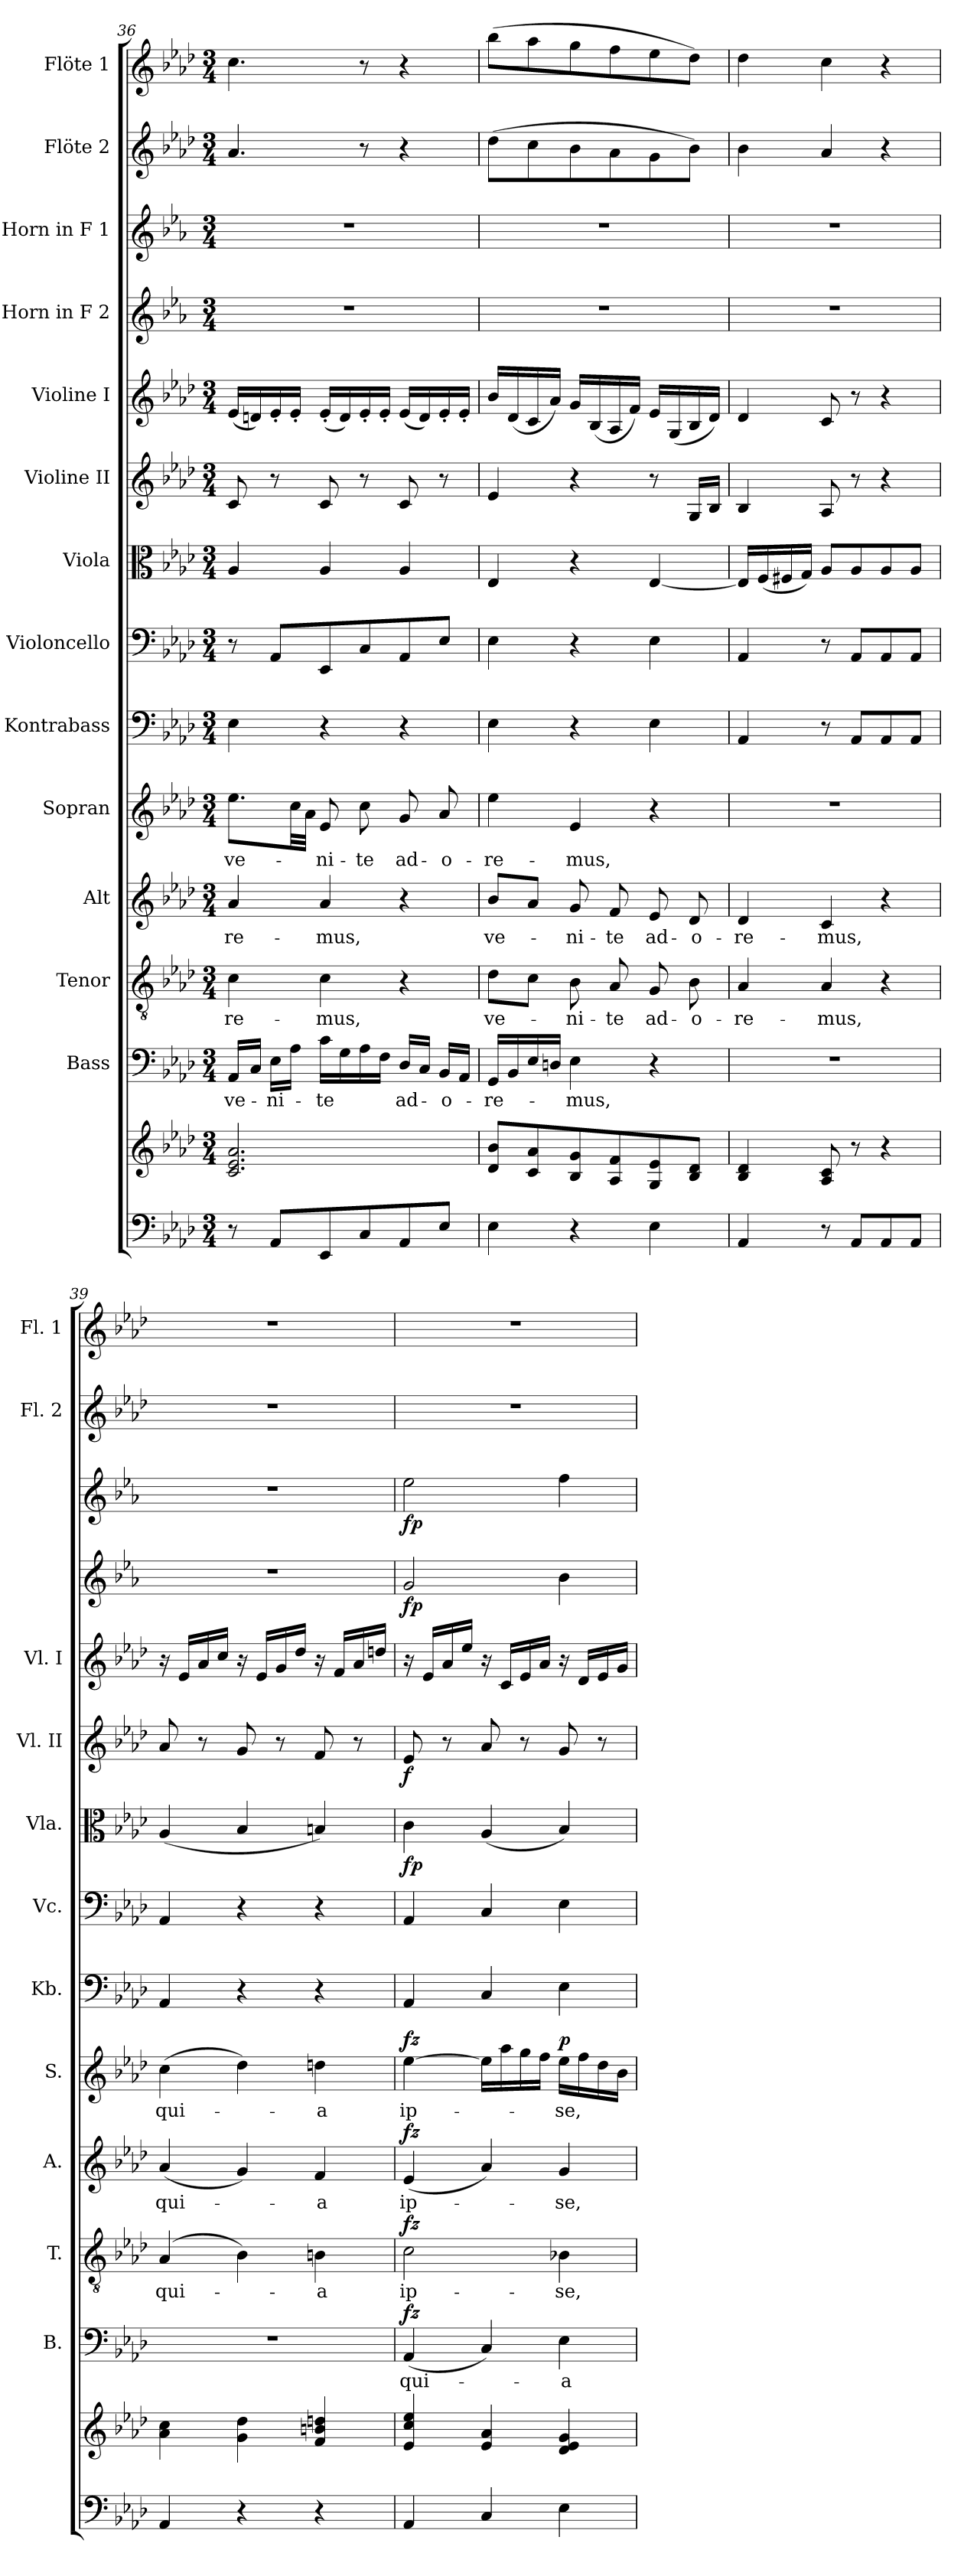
**kern	**kern	**kern	**text	**dynam	**kern	**text	**dynam	**kern	**text	**dynam	**kern	**text	**dynam	**kern	**kern	**kern	**dynam	**kern	**dynam	**kern	**kern	**dynam	**kern	**dynam	**kern	**kern
*part14	*part14	*part13	*part13	*part13	*part12	*part12	*part12	*part11	*part11	*part11	*part10	*part10	*part10	*part9	*part8	*part7	*part7	*part6	*part6	*part5	*part4	*part4	*part3	*part3	*part2	*part1
*staff15	*staff14	*staff13	*staff13	*staff13	*staff12	*staff12	*staff12	*staff11	*staff11	*staff11	*staff10	*staff10	*staff10	*staff9	*staff8	*staff7	*staff7	*staff6	*staff6	*staff5	*staff4	*staff4	*staff3	*staff3	*staff2	*staff1
*	*	*I"Bass	*	*	*I"Tenor	*	*	*I"Alt	*	*	*I"Sopran	*	*	*I"Kontrabass	*I"Violoncello	*I"Viola	*	*I"Violine II	*	*I"Violine I	*I"Horn in F 2	*	*I"Horn in F 1	*	*I"Flöte 2	*I"Flöte 1
*	*	*I'B.	*	*	*I'T.	*	*	*I'A.	*	*	*I'S.	*	*	*I'Kb.	*I'Vc.	*I'Vla.	*	*I'Vl. II	*	*I'Vl. I	*	*	*	*	*I'Fl. 2	*I'Fl. 1
*clefF4	*clefG2	*clefF4	*	*	*clefGv2	*	*	*clefG2	*	*	*clefG2	*	*	*clefF4	*clefF4	*clefC3	*	*clefG2	*	*clefG2	*clefG2	*	*clefG2	*	*clefG2	*clefG2
*	*	*	*	*	*	*	*	*	*	*	*	*	*	*ITrd7c12	*	*	*	*	*	*	*ITrd4c7	*	*ITrd4c7	*	*	*
*k[b-e-a-d-]	*k[b-e-a-d-]	*k[b-e-a-d-]	*	*	*k[b-e-a-d-]	*	*	*k[b-e-a-d-]	*	*	*k[b-e-a-d-]	*	*	*k[b-e-a-d-]	*k[b-e-a-d-]	*k[b-e-a-d-]	*	*k[b-e-a-d-]	*	*k[b-e-a-d-]	*k[b-e-a-d-]	*	*k[b-e-a-d-]	*	*k[b-e-a-d-]	*k[b-e-a-d-]
*A-:	*A-:	*A-:	*	*	*A-:	*	*	*A-:	*	*	*A-:	*	*	*A-:	*A-:	*A-:	*	*A-:	*	*A-:	*A-:	*	*A-:	*	*A-:	*A-:
*M3/4	*M3/4	*M3/4	*	*	*M3/4	*	*	*M3/4	*	*	*M3/4	*	*	*M3/4	*M3/4	*M3/4	*	*M3/4	*	*M3/4	*M3/4	*	*M3/4	*	*M3/4	*M3/4
=36	=36	=36	=36	=36	=36	=36	=36	=36	=36	=36	=36	=36	=36	=36	=36	=36	=36	=36	=36	=36	=36	=36	=36	=36	=36	=36
!	!	!	!LO:LY:b	!	!	!LO:LY:b	!	!	!LO:LY:b	!	!	!LO:LY:b	!	!	!	!	!	!	!	!	!	!	!	!	!	!
8r	2.c/ 2.e-/ 2.a-/	16AA-/LL	ve-	.	4c\	-re-	.	4a-/	-re-	.	8.ee-\L	ve-	.	4EE-\	8r	4A-/	.	8c/	.	(<16e-/LL	2.r	.	2.r	.	4.a-/	4.cc\
.	.	16C/JJ	.	.	.	.	.	.	.	.	.	.	.	.	.	.	.	.	.	16dn/)	.	.	.	.	.	.
!	!	!	!LO:LY:b	!	!	!	!	!	!	!	!	!	!	!	!	!	!	!	!	!	!	!	!	!	!	!
8AA-/L	.	16E-\LL	-ni-	.	.	.	.	.	.	.	.	.	.	.	8AA-/L	.	.	8r	.	16e-'</	.	.	.	.	.	.
.	.	16A-\JJ	.	.	.	.	.	.	.	.	32cc\LL	.	.	.	.	.	.	.	.	16e-'</JJ	.	.	.	.	.	.
.	.	.	.	.	.	.	.	.	.	.	32a-\JJJ	.	.	.	.	.	.	.	.	.	.	.	.	.	.	.
!	!	!	!LO:LY:b	!	!	!LO:LY:b	!	!	!LO:LY:b	!	!	!LO:LY:b	!	!	!	!	!	!	!	!	!	!	!	!	!	!
8EE-/	.	16c\LL	-te	.	4c\	-mus,	.	4a-/	-mus,	.	8e-/	-ni-	.	4r	8EE-/	4A-/	.	8c/	.	(<16e-'</LL	.	.	.	.	.	.
.	.	16G\	.	.	.	.	.	.	.	.	.	.	.	.	.	.	.	.	.	16d/)	.	.	.	.	.	.
!	!	!	!	!	!	!	!	!	!	!	!	!LO:LY:b	!	!	!	!	!	!	!	!	!	!	!	!	!	!
8C/	.	16A-\	.	.	.	.	.	.	.	.	8cc\	-te	.	.	8C/	.	.	8r	.	16e-'</	.	.	.	.	8r	8r
.	.	16F\JJ	.	.	.	.	.	.	.	.	.	.	.	.	.	.	.	.	.	16e-'</JJ	.	.	.	.	.	.
!	!	!	!LO:LY:b	!	!	!	!	!	!	!	!	!LO:LY:b	!	!	!	!	!	!	!	!	!	!	!	!	!	!
8AA-/	.	16D-/LL	ad-	.	4r	.	.	4r	.	.	8g/	ad-	.	4r	8AA-/	4A-/	.	8c/	.	(<16e-/LL	.	.	.	.	4r	4r
.	.	16C/JJ	.	.	.	.	.	.	.	.	.	.	.	.	.	.	.	.	.	16d/)	.	.	.	.	.	.
!	!	!	!LO:LY:b	!	!	!	!	!	!	!	!	!LO:LY:b	!	!	!	!	!	!	!	!	!	!	!	!	!	!
8E-/J	.	16BB-/LL	-o-	.	.	.	.	.	.	.	8a-/	-o-	.	.	8E-/J	.	.	8r	.	16e-'</	.	.	.	.	.	.
.	.	16AA-/JJ	.	.	.	.	.	.	.	.	.	.	.	.	.	.	.	.	.	16e-'</JJ	.	.	.	.	.	.
=37	=37	=37	=37	=37	=37	=37	=37	=37	=37	=37	=37	=37	=37	=37	=37	=37	=37	=37	=37	=37	=37	=37	=37	=37	=37	=37
!	!	!	!LO:LY:b	!	!	!LO:LY:b	!	!	!LO:LY:b	!	!	!LO:LY:b	!	!	!	!	!	!	!	!	!	!	!	!	!	!
4E-\	8d-/ 8b-/L	16GG/LL	-re-	.	8d-\L	ve-	.	8b-/L	ve-	.	4ee-\	-re-	.	4EE-\	4E-\	4E-/	.	4e-/	.	16b-/LL	2.r	.	2.r	.	(>8dd-\L	(>8bb-\L
.	.	16BB-/	.	.	.	.	.	.	.	.	.	.	.	.	.	.	.	.	.	(<16d-/	.	.	.	.	.	.
.	8c/ 8a-/	16E-/	.	.	8c\J	.	.	8a-/J	.	.	.	.	.	.	.	.	.	.	.	16c/	.	.	.	.	8cc\	8aa-\
.	.	16Dn/JJ	.	.	.	.	.	.	.	.	.	.	.	.	.	.	.	.	.	16a-/JJ)	.	.	.	.	.	.
!	!	!	!LO:LY:b	!	!	!LO:LY:b	!	!	!LO:LY:b	!	!	!LO:LY:b	!	!	!	!	!	!	!	!	!	!	!	!	!	!
4r	8B-/ 8g/	4E-\	-mus,	.	8B-\	-ni-	.	8g/	-ni-	.	4e-/	-mus,	.	4r	4r	4r	.	4r	.	16g/LL	.	.	.	.	8b-\	8gg\
.	.	.	.	.	.	.	.	.	.	.	.	.	.	.	.	.	.	.	.	(<16B-/	.	.	.	.	.	.
!	!	!	!	!	!	!LO:LY:b	!	!	!LO:LY:b	!	!	!	!	!	!	!	!	!	!	!	!	!	!	!	!	!
.	8A-/ 8f/	.	.	.	8A-/	-te	.	8f/	-te	.	.	.	.	.	.	.	.	.	.	16A-/	.	.	.	.	8a-\	8ff\
.	.	.	.	.	.	.	.	.	.	.	.	.	.	.	.	.	.	.	.	16f/JJ)	.	.	.	.	.	.
!	!	!	!	!	!	!LO:LY:b	!	!	!LO:LY:b	!	!	!	!	!	!	!	!	!	!	!	!	!	!	!	!	!
4E-\	8G/ 8e-/	4r	.	.	8G/	ad-	.	8e-/	ad-	.	4r	.	.	4EE-\	4E-\	[4E-/	.	8r	.	16e-/LL	.	.	.	.	8g\	8ee-\
.	.	.	.	.	.	.	.	.	.	.	.	.	.	.	.	.	.	.	.	(<16G/	.	.	.	.	.	.
!	!	!	!	!	!	!LO:LY:b	!	!	!LO:LY:b	!	!	!	!	!	!	!	!	!	!	!	!	!	!	!	!	!
.	8B-/ 8d-/J	.	.	.	8B-\	-o-	.	8d-/	-o-	.	.	.	.	.	.	.	.	16G/LL	.	16B-/	.	.	.	.	8b-\J)	8dd-\J)
.	.	.	.	.	.	.	.	.	.	.	.	.	.	.	.	.	.	16B-/JJ	.	16d-/JJ)	.	.	.	.	.	.
=38	=38	=38	=38	=38	=38	=38	=38	=38	=38	=38	=38	=38	=38	=38	=38	=38	=38	=38	=38	=38	=38	=38	=38	=38	=38	=38
!	!	!	!	!	!	!LO:LY:b	!	!	!LO:LY:b	!	!	!	!	!	!	!	!	!	!	!	!	!	!	!	!	!
4AA-/	4B-/ 4d-/	2.r	.	.	4A-/	-re-	.	4d-/	-re-	.	2.r	.	.	4AAA-/	4AA-/	16E-/LL]	.	4B-/	.	4d-/	2.r	.	2.r	.	4b-\	4dd-\
.	.	.	.	.	.	.	.	.	.	.	.	.	.	.	.	(<16F/	.	.	.	.	.	.	.	.	.	.
.	.	.	.	.	.	.	.	.	.	.	.	.	.	.	.	16F#X/	.	.	.	.	.	.	.	.	.	.
.	.	.	.	.	.	.	.	.	.	.	.	.	.	.	.	16G/JJ)	.	.	.	.	.	.	.	.	.	.
!	!	!	!	!	!	!LO:LY:b	!	!	!LO:LY:b	!	!	!	!	!	!	!	!	!	!	!	!	!	!	!	!	!
8r	8A-/ 8c/	.	.	.	4A-/	-mus,	.	4c/	-mus,	.	.	.	.	8r	8r	8A-/L	.	8A-/	.	8c/	.	.	.	.	4a-/	4cc\
8AA-/L	8r	.	.	.	.	.	.	.	.	.	.	.	.	8AAA-/L	8AA-/L	8A-/	.	8r	.	8r	.	.	.	.	.	.
8AA-/	4r	.	.	.	4r	.	.	4r	.	.	.	.	.	8AAA-/	8AA-/	8A-/	.	4r	.	4r	.	.	.	.	4r	4r
8AA-/J	.	.	.	.	.	.	.	.	.	.	.	.	.	8AAA-/J	8AA-/J	8A-/J	.	.	.	.	.	.	.	.	.	.
!!LO:PB:g=z
=39	=39	=39	=39	=39	=39	=39	=39	=39	=39	=39	=39	=39	=39	=39	=39	=39	=39	=39	=39	=39	=39	=39	=39	=39	=39	=39
!	!	!	!	!	!	!LO:LY:b	!	!	!LO:LY:b	!	!	!LO:LY:b	!	!	!	!	!	!	!	!	!	!	!	!	!	!
4AA-/	4a-\ 4cc\	2.r	.	.	(4A-/	qui-	.	(<4a-/	qui-	.	(>4cc\	qui-	.	4AAA-/	4AA-/	(<4A-/	.	8a-/	.	16r	2.r	.	2.r	.	2.r	2.r
.	.	.	.	.	.	.	.	.	.	.	.	.	.	.	.	.	.	.	.	16e-/LL	.	.	.	.	.	.
.	.	.	.	.	.	.	.	.	.	.	.	.	.	.	.	.	.	8r	.	16a-/	.	.	.	.	.	.
.	.	.	.	.	.	.	.	.	.	.	.	.	.	.	.	.	.	.	.	16cc/JJ	.	.	.	.	.	.
4r	4g\ 4dd-\	.	.	.	4B-\)	.	.	4g/)	.	.	4dd-\)	.	.	4r	4r	4B-/	.	8g/	.	16r	.	.	.	.	.	.
.	.	.	.	.	.	.	.	.	.	.	.	.	.	.	.	.	.	.	.	16e-/LL	.	.	.	.	.	.
.	.	.	.	.	.	.	.	.	.	.	.	.	.	.	.	.	.	8r	.	16g/	.	.	.	.	.	.
.	.	.	.	.	.	.	.	.	.	.	.	.	.	.	.	.	.	.	.	16dd-/JJ	.	.	.	.	.	.
!	!	!	!	!	!	!LO:LY:b	!	!	!LO:LY:b	!	!	!LO:LY:b	!	!	!	!	!	!	!	!	!	!	!	!	!	!
4r	4f/ 4bn/ 4ddn/	.	.	.	4Bn\	-a	.	4f/	-a	.	4ddn\	-a	.	4r	4r	4Bn/)	.	8f/	.	16r	.	.	.	.	.	.
.	.	.	.	.	.	.	.	.	.	.	.	.	.	.	.	.	.	.	.	16f/LL	.	.	.	.	.	.
.	.	.	.	.	.	.	.	.	.	.	.	.	.	.	.	.	.	8r	.	16a-/	.	.	.	.	.	.
.	.	.	.	.	.	.	.	.	.	.	.	.	.	.	.	.	.	.	.	16ddn/JJ	.	.	.	.	.	.
=40	=40	=40	=40	=40	=40	=40	=40	=40	=40	=40	=40	=40	=40	=40	=40	=40	=40	=40	=40	=40	=40	=40	=40	=40	=40	=40
!	!	!	!LO:LY:b	!LO:DY:a	!	!LO:LY:b	!LO:DY:a	!	!LO:LY:b	!LO:DY:a	!	!LO:LY:b	!LO:DY:a	!	!	!	!LO:DY:b	!	!LO:DY:b	!	!	!LO:DY:b	!	!LO:DY:b	!	!
4AA-/	4e-/ 4cc/ 4ee-/	(<4AA-/	qui-	fz	2c\	ip-	fz	(<4e-/	ip-	fz	[4ee-\	ip-	fz	4AAA-/	4AA-/	4c\	fp	8e-/	f	16r	2c/	fp	2a-\	fp	2.r	2.r
.	.	.	.	.	.	.	.	.	.	.	.	.	.	.	.	.	.	.	.	16e-/LL	.	.	.	.	.	.
.	.	.	.	.	.	.	.	.	.	.	.	.	.	.	.	.	.	8r	.	16a-/	.	.	.	.	.	.
.	.	.	.	.	.	.	.	.	.	.	.	.	.	.	.	.	.	.	.	16ee-/JJ	.	.	.	.	.	.
4C/	4e-/ 4a-/	4C/)	.	.	.	.	.	4a-/)	.	.	16ee-\LL]	.	.	4CC/	4C/	(<4A-/	.	8a-/	.	16r	.	.	.	.	.	.
.	.	.	.	.	.	.	.	.	.	.	16aa-\	.	.	.	.	.	.	.	.	16c/LL	.	.	.	.	.	.
.	.	.	.	.	.	.	.	.	.	.	16gg\	.	.	.	.	.	.	8r	.	16e-/	.	.	.	.	.	.
.	.	.	.	.	.	.	.	.	.	.	16ff\JJ	.	.	.	.	.	.	.	.	16a-/JJ	.	.	.	.	.	.
!	!	!	!LO:LY:b	!	!	!LO:LY:b	!	!	!LO:LY:b	!	!	!LO:LY:b	!LO:DY:a	!	!	!	!	!	!	!	!	!	!	!	!	!
4E-\	4d-/ 4e-/ 4g/	4E-\	-a	.	4B-X\	-se,	.	4g/	-se,	.	16ee-\LL	-se,	p	4EE-\	4E-\	4B-/)	.	8g/	.	16r	4e-\	.	4b-\	.	.	.
.	.	.	.	.	.	.	.	.	.	.	16ff\	.	.	.	.	.	.	.	.	16d-/LL	.	.	.	.	.	.
.	.	.	.	.	.	.	.	.	.	.	16dd-\	.	.	.	.	.	.	8r	.	16e-/	.	.	.	.	.	.
.	.	.	.	.	.	.	.	.	.	.	16b-\JJ	.	.	.	.	.	.	.	.	16g/JJ	.	.	.	.	.	.
=	=	=	=	=	=	=	=	=	=	=	=	=	=	=	=	=	=	=	=	=	=	=	=	=	=	=
*-	*-	*-	*-	*-	*-	*-	*-	*-	*-	*-	*-	*-	*-	*-	*-	*-	*-	*-	*-	*-	*-	*-	*-	*-	*-	*-
